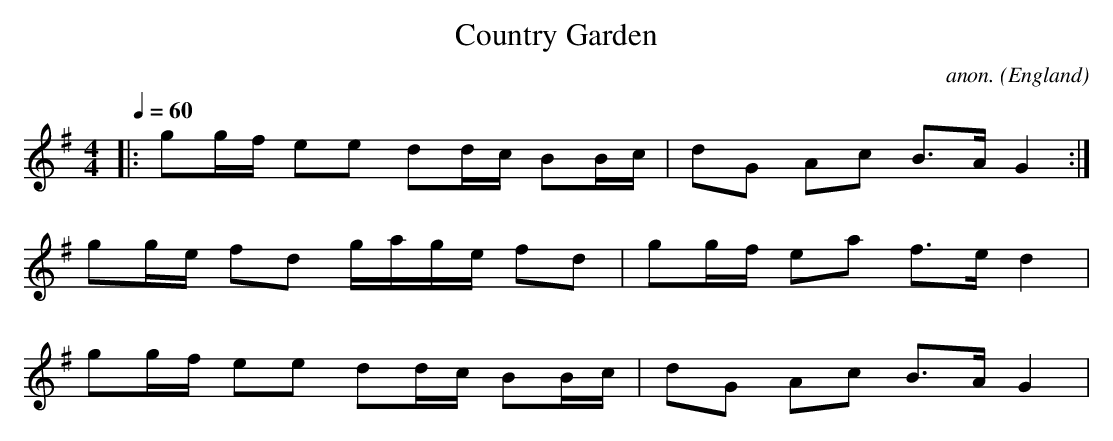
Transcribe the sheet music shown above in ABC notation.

X:1
T:Country Garden
C:anon.
O:England
M:4/4
L:1/8
Q:1/4=60
K:G
|: gg/2f/2 ee dd/2c/2 BB/2c/2|dG Ac B3/2A/2 G2 :|
gg/2e/2 fd g/2a/2g/2e/2 fd|gg/2f/2 ea f3/2e/2 d2|
gg/2f/2 ee dd/2c/2 BB/2c/2|dG Ac B3/2A/2 G2|
